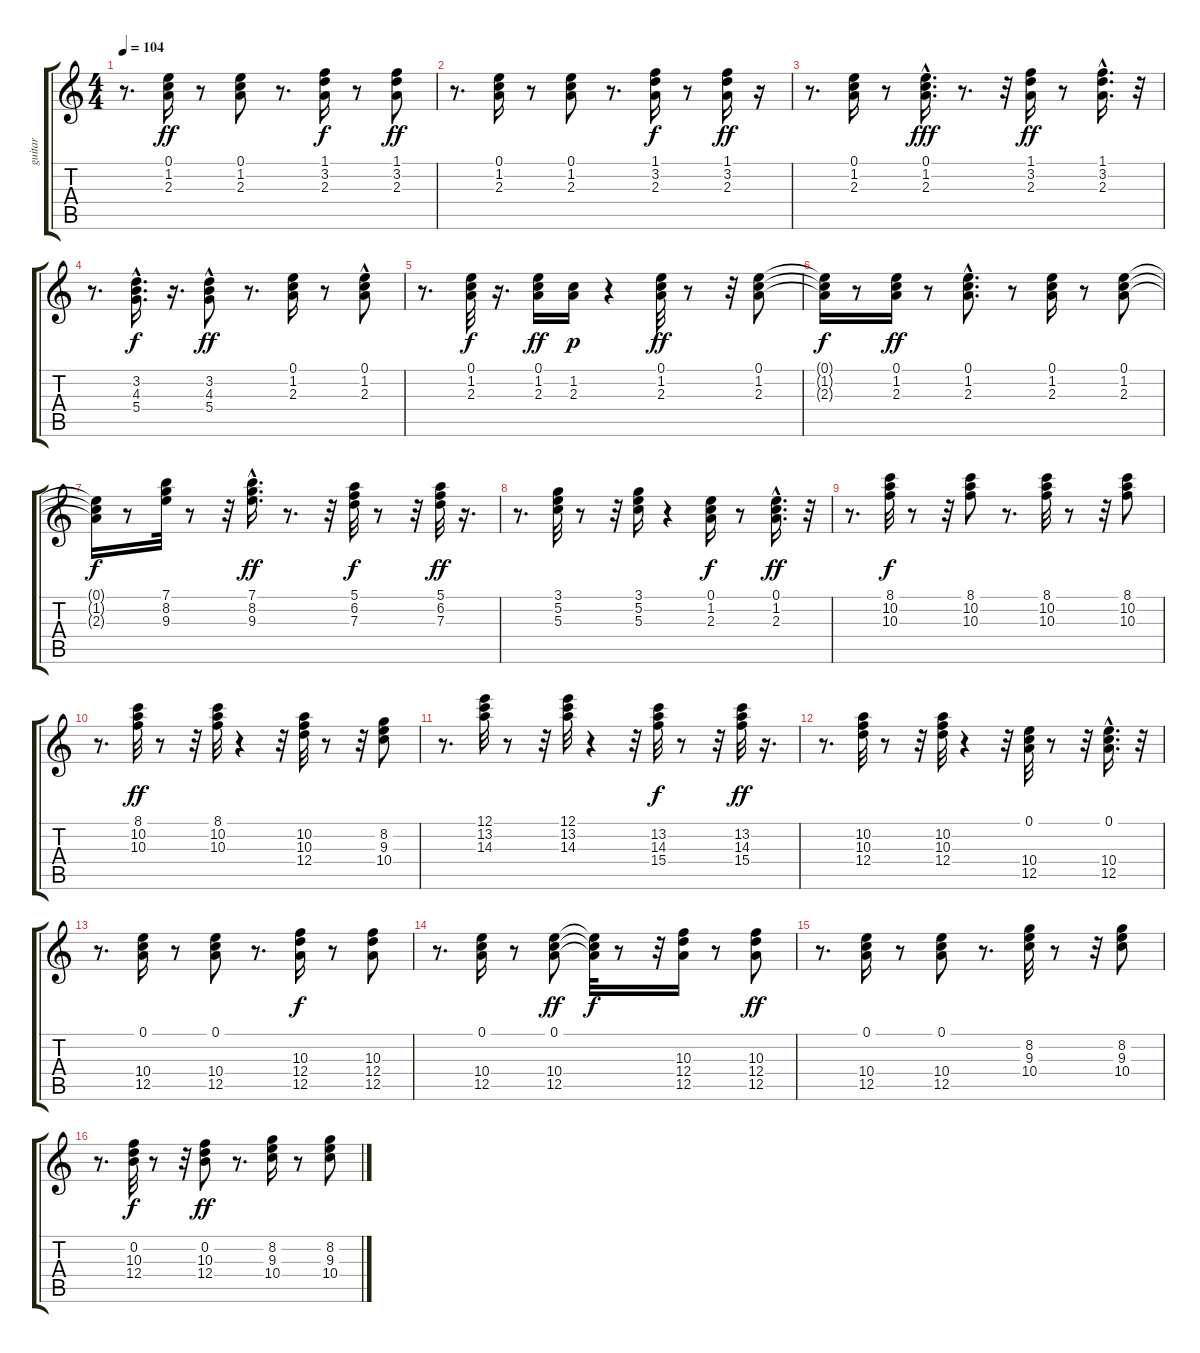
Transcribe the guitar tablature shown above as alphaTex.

\track ("guitar" "guitar") {instrument acousticguitarsteel}
\staff {score tabs}
\tuning (E4 B3 G3 D3 A2 E2) {hide}
\ts (4 4)
\tempo 104
\clef g2
\ks c
r.8{d dy ff} (0.1 1.2 2.3).16 r.8 (0.1 1.2 2.3).8 r.8{d} (1.1 3.2 2.3).16{dy f} r.8 (1.1 3.2 2.3).8{dy ff} |
r.8{d} (0.1 1.2 2.3).16 r.8 (0.1 1.2 2.3).8 r.8{d} (1.1 3.2 2.3).16{dy f} r.8 (1.1 3.2 2.3).16{dy ff} r.16 |
r.8{d} (0.1 1.2 2.3).16 r.8 (0.1{hac} 1.2{hac} 2.3{hac}).16{d dy fff} r.8{d} r.32 (1.1 3.2 2.3).16{dy ff} r.8 (1.1{hac} 3.2{hac} 2.3{hac}).16{d} r.32 |
r.8{d} (3.2{hac} 4.3{hac} 5.4).16{d dy f} r.16{d} (3.2 4.3 5.4{hac}).8{dy ff} r.8{d} (0.1 1.2 2.3).16 r.8 (0.1 1.2 2.3{hac}).8 |
r.8{d} (0.1 1.2 2.3).32{dy f} r.16{d} (0.1 1.2 2.3).16{dy ff} (1.2 2.3).16{dy p} r.4 (0.1 1.2 2.3).32{dy ff} r.8 r.32 (0.1 1.2 2.3).8 |
(0.1{t} 1.2{t} 2.3{t}).16{dy f} r.8 (0.1 1.2 2.3).16{dy ff} r.8 (0.1{hac} 1.2{hac} 2.3{hac}).8{d} r.8 (0.1 1.2 2.3).16 r.8 (0.1 1.2 2.3).8 |
(0.1{t} 1.2{t} 2.3{t}).16{dy f} r.8 (7.1 8.2 9.3).32 r.8 r.32 (7.1{hac} 8.2{hac} 9.3{hac}).16{d dy ff} r.8{d} r.32 (5.1 6.2 7.3).32{dy f} r.8 r.32 (5.1 6.2 7.3).32{dy ff} r.16{d} |
r.8{d} (3.1 5.2 5.3).32 r.8 r.32 (3.1 5.2 5.3).16 r.4 (0.1 1.2 2.3).16{dy f} r.8 (0.1{hac} 1.2{hac} 2.3{hac}).16{d dy ff} r.32 |
r.8{d} (8.1 10.2 10.3).32{dy f} r.8 r.32 (8.1 10.2 10.3).8 r.8{d} (8.1 10.2 10.3).32 r.8 r.32 (8.1 10.2 10.3).8 |
r.8{d} (8.1 10.2 10.3).32{dy ff} r.8 r.32 (8.1 10.2 10.3).32 r.4 r.32 (10.2 10.3 12.4).32 r.8 r.32 (8.2 9.3 10.4).8 |
r.8{d} (12.1 13.2 14.3).32 r.8 r.32 (12.1 13.2 14.3).32 r.4 r.32 (13.2 14.3 15.4).32{dy f} r.8 r.32 (13.2 14.3 15.4).32{dy ff} r.16{d} |
r.8{d} (10.2 10.3 12.4).32 r.8 r.32 (10.2 10.3 12.4).32 r.4 r.32 (0.1 10.4 12.5).32 r.8 r.32 (0.1{hac} 10.4{hac} 12.5{hac}).16{d} r.32 |
r.8{d} (0.1 10.4 12.5).16 r.8 (0.1 10.4 12.5).8 r.8{d} (10.3 12.4 12.5).16{dy f} r.8 (10.3 12.4 12.5).8 |
r.8{d} (0.1 10.4 12.5).16 r.8 (0.1 10.4 12.5).8{dy ff} (0.1{t} 10.4{t} 12.5{t}).32{dy f} r.8 r.32 (10.3 12.4 12.5).16 r.8 (10.3 12.4 12.5).8{dy ff} |
r.8{d} (0.1 10.4 12.5).16 r.8 (0.1 10.4 12.5).8 r.8{d} (8.2 9.3 10.4).32 r.8 r.32 (8.2 9.3 10.4).8 |
r.8{d} (0.2 10.3 12.4).32{dy f} r.8 r.32 (0.2 10.3 12.4).8{dy ff} r.8{d} (8.2 9.3 10.4).16 r.8 (8.2 9.3 10.4).8
